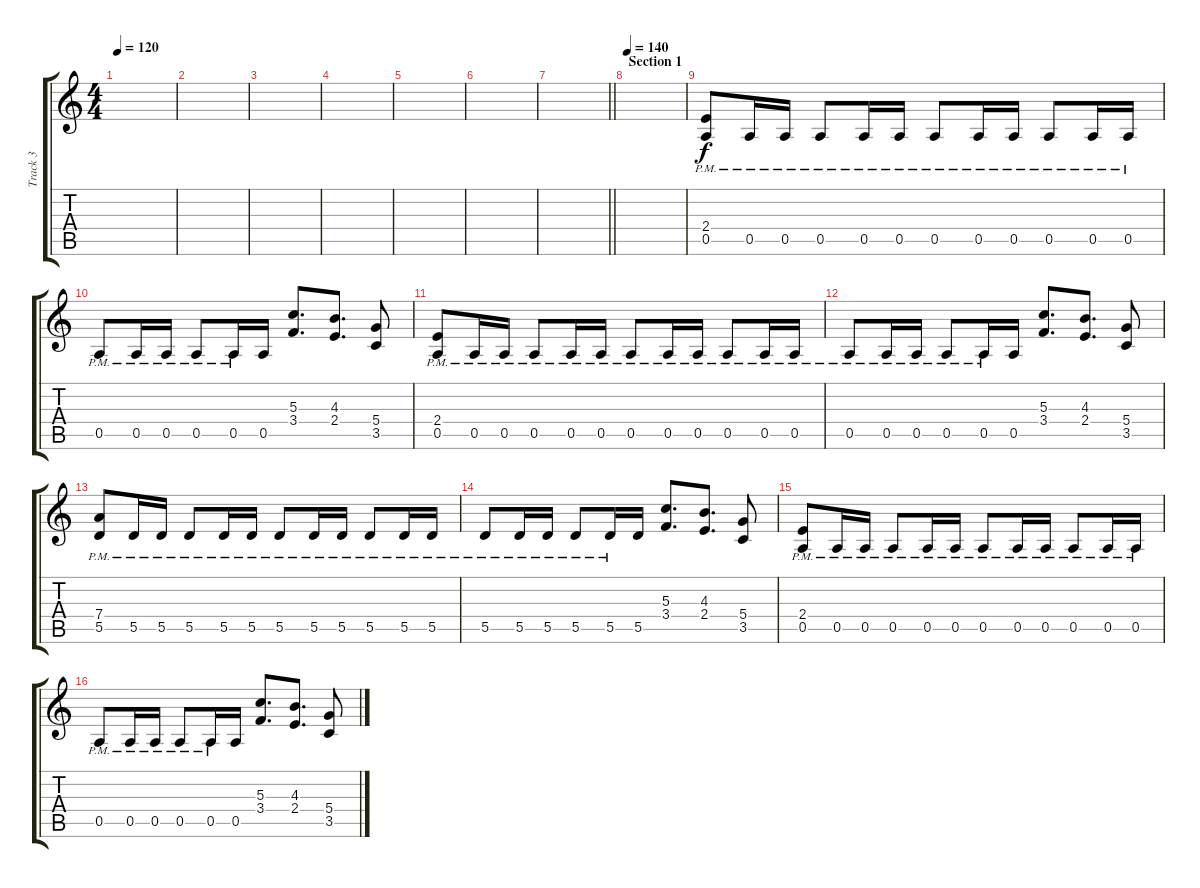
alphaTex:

\track ("Track 3" "Track 3") {instrument distortionguitar}
\staff {score tabs}
\tuning (E4 B3 G3 D3 A2 E2) {hide}
\ts (4 4)
\tempo 120
\clef g2
\ks c
|
|
|
|
|
|
\barLineRight lightlight
|
\section ("" "Section 1")
\tempo 140
|
(2.4 0.5{pm}).8 0.5{pm}.16 0.5{pm}.16 0.5{pm}.8 0.5{pm}.16 0.5{pm}.16 0.5{pm}.8 0.5{pm}.16 0.5{pm}.16 0.5{pm}.8 0.5{pm}.16 0.5{pm}.16 |
0.5{pm}.8 0.5{pm}.16 0.5{pm}.16 0.5{pm}.8 0.5{pm}.16 0.5.16 (5.3 3.4).8{d} (4.3 2.4).8{d} (5.4 3.5).8 |
(2.4 0.5{pm}).8 0.5{pm}.16 0.5{pm}.16 0.5{pm}.8 0.5{pm}.16 0.5{pm}.16 0.5{pm}.8 0.5{pm}.16 0.5{pm}.16 0.5{pm}.8 0.5{pm}.16 0.5{pm}.16 |
0.5{pm}.8 0.5{pm}.16 0.5{pm}.16 0.5{pm}.8 0.5{pm}.16 0.5.16 (5.3 3.4).8{d} (4.3 2.4).8{d} (5.4 3.5).8 |
(7.4 5.5{pm}).8 5.5{pm}.16 5.5{pm}.16 5.5{pm}.8 5.5{pm}.16 5.5{pm}.16 5.5{pm}.8 5.5{pm}.16 5.5{pm}.16 5.5{pm}.8 5.5{pm}.16 5.5{pm}.16 |
5.5{pm}.8 5.5{pm}.16 5.5{pm}.16 5.5{pm}.8 5.5{pm}.16 5.5.16 (5.3 3.4).8{d} (4.3 2.4).8{d} (5.4 3.5).8 |
(2.4 0.5{pm}).8 0.5{pm}.16 0.5{pm}.16 0.5{pm}.8 0.5{pm}.16 0.5{pm}.16 0.5{pm}.8 0.5{pm}.16 0.5{pm}.16 0.5{pm}.8 0.5{pm}.16 0.5{pm}.16 |
0.5{pm}.8 0.5{pm}.16 0.5{pm}.16 0.5{pm}.8 0.5{pm}.16 0.5.16 (5.3 3.4).8{d} (4.3 2.4).8{d} (5.4 3.5).8
